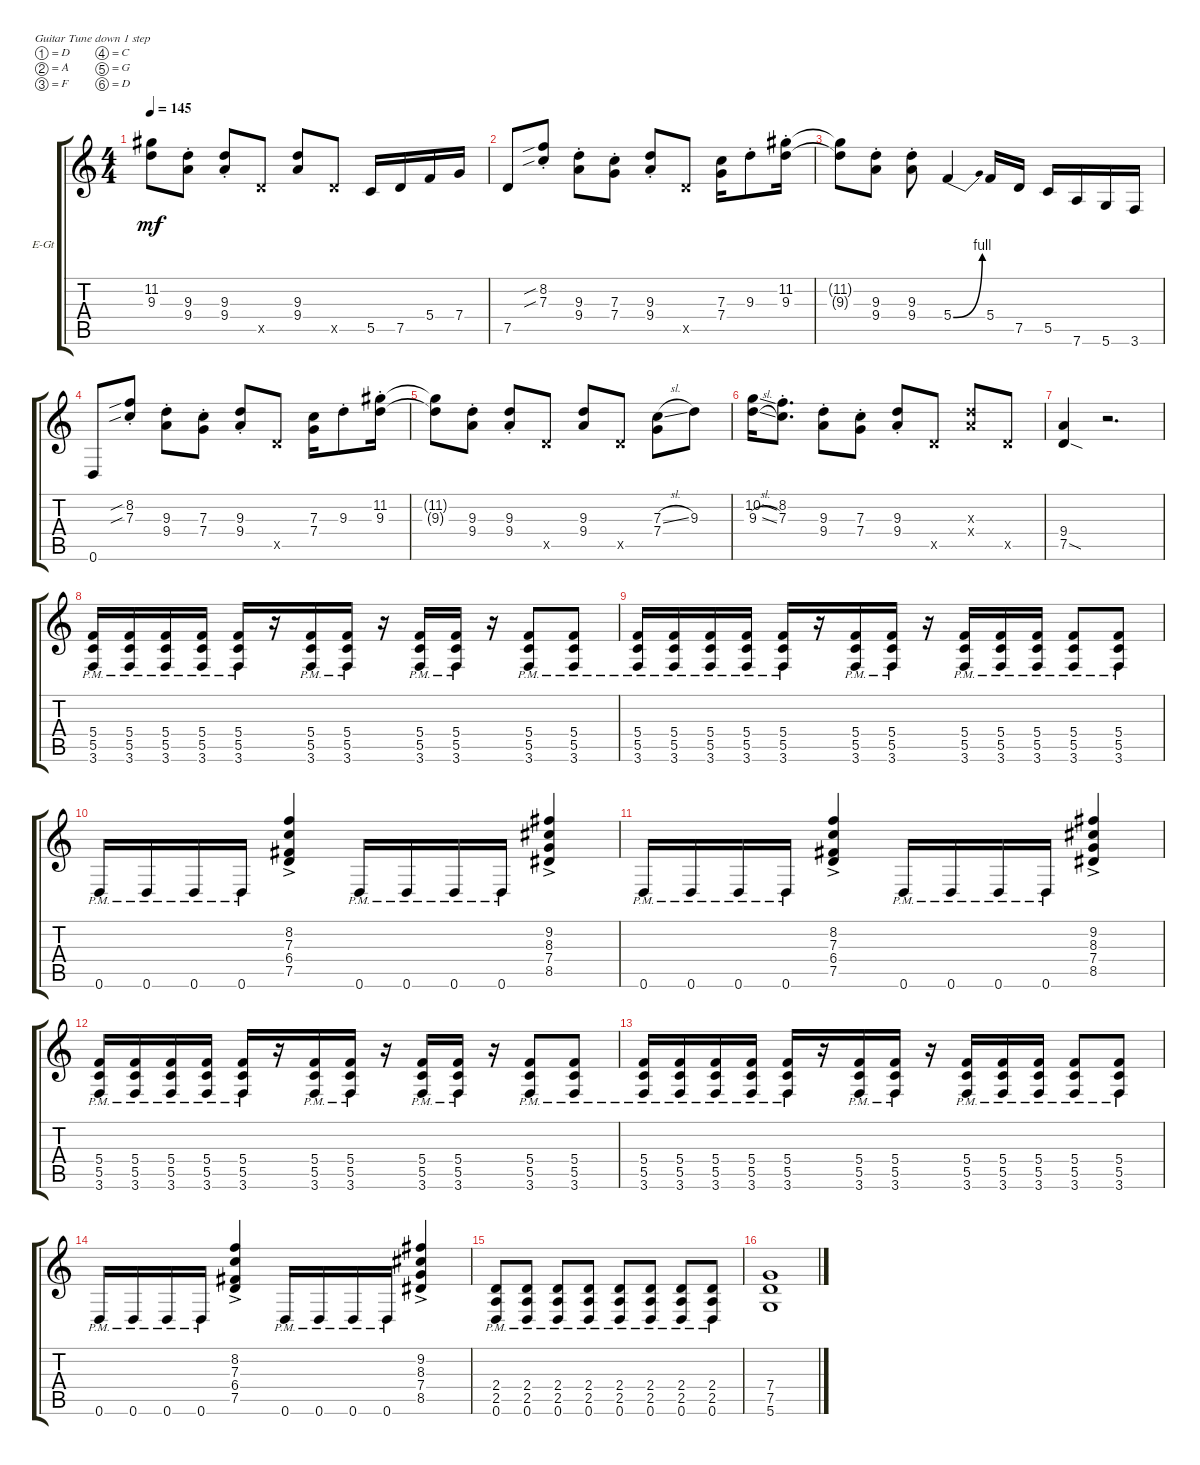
\defaultSystemsLayout 4
\bracketExtendMode groupsimilarinstruments
\firstSystemTrackNameOrientation horizontal
\otherSystemsTrackNameOrientation horizontal
\track ("Rithm Guitar 2" "E-Gt") {instrument distortionguitar}
\staff {score tabs}
\tuning (D4 A3 F3 C3 G2 D2)
\ts (4 4)
\tempo 145
\clef g2
\ks c
(9.3{t} 11.2{t}).8{dy mf} (9.3{st} 9.4{st}).8 (9.4{st} 9.3{st}).8 7.5{x}.8 (9.3 9.4).8 7.5{x}.8 5.5.16 7.5.16 5.4.16 7.4.16 |
7.5.8 (8.2{sib st} 7.3{sib st}).8 (9.3{st} 9.4{st}).8 (7.4{st} 7.3{st}).8 (9.4{st} 9.3{st}).8 7.5{x}.8 (7.3 7.4).16 9.3{st}.8 (11.2 9.3{st}).16 |
(9.3{t} 11.2{t}).8 (9.3{st} 9.4{st}).8 (9.4{st} 9.3{st}).8 5.4{be (bend 0 0 19.2 4)}.4 5.4.16 7.5.16 5.5.16 7.6.16 5.6.16 3.6.16 |
0.6.8 (8.2{sib st} 7.3{sib st}).8 (9.3{st} 9.4{st}).8 (7.4{st} 7.3{st}).8 (9.4{st} 9.3{st}).8 7.5{x}.8 (7.3 7.4).16 9.3{st}.8 (11.2 9.3{st}).16 |
(9.3{t} 11.2{t}).8 (9.3{st} 9.4{st}).8 (9.4{st} 9.3{st}).8 7.5{x}.8 (9.3 9.4).8 7.5{x}.8 (7.3{sl} 7.4).8 9.3.8 |
(9.3{sl} 10.2{ss}).16 (8.2{st} 7.3{st}).8{d} (9.3{st} 9.4{st}).8 (7.3{st} 7.4{st}).8 (9.3{st} 9.4{st}).8 7.5{x}.8 (9.3{x} 9.4{x}).8 7.5{x}.8 |
(9.4 7.5{sod}).4 r.2{d} |
(3.6{pm} 5.5{pm} 5.4{pm}).16 (3.6{pm} 5.5{pm} 5.4{pm}).16 (3.6{pm} 5.5{pm} 5.4{pm}).16 (3.6{pm} 5.5{pm} 5.4{pm}).16 (3.6{pm} 5.5{pm} 5.4{pm}).16 r.16 (3.6{pm} 5.5{pm} 5.4{pm}).16 (3.6{pm} 5.5{pm} 5.4{pm}).16 r.16 (3.6{pm} 5.5{pm} 5.4{pm}).16 (3.6{pm} 5.5{pm} 5.4{pm}).16 r.16 (3.6{pm} 5.5{pm} 5.4{pm}).8 (3.6{pm} 5.5{pm} 5.4{pm}).8 |
(3.6{pm} 5.5{pm} 5.4{pm}).16 (3.6{pm} 5.5{pm} 5.4{pm}).16 (3.6{pm} 5.5{pm} 5.4{pm}).16 (3.6{pm} 5.5{pm} 5.4{pm}).16 (3.6{pm} 5.5{pm} 5.4{pm}).16 r.16 (3.6{pm} 5.5{pm} 5.4{pm}).16 (3.6{pm} 5.5{pm} 5.4{pm}).16 r.16 (3.6{pm} 5.5{pm} 5.4{pm}).16 (3.6{pm} 5.5{pm} 5.4{pm}).16 (3.6{pm} 5.5{pm} 5.4{pm}).16 (3.6{pm} 5.5{pm} 5.4{pm}).8 (3.6{pm} 5.5{pm} 5.4{pm}).8 |
0.6{pm}.16 0.6{pm}.16 0.6{pm}.16 0.6{pm}.16 (7.3 8.2{ac} 6.4 7.5).4 0.6{pm}.16 0.6{pm}.16 0.6{pm}.16 0.6{pm}.16 (7.4 8.3 9.2{ac} 8.5).4 |
0.6{pm}.16 0.6{pm}.16 0.6{pm}.16 0.6{pm}.16 (7.3 8.2{ac} 6.4 7.5).4 0.6{pm}.16 0.6{pm}.16 0.6{pm}.16 0.6{pm}.16 (7.4 8.3 9.2{ac} 8.5).4 |
(3.6{pm} 5.5{pm} 5.4{pm}).16 (3.6{pm} 5.5{pm} 5.4{pm}).16 (3.6{pm} 5.5{pm} 5.4{pm}).16 (3.6{pm} 5.5{pm} 5.4{pm}).16 (3.6{pm} 5.5{pm} 5.4{pm}).16 r.16 (3.6{pm} 5.5{pm} 5.4{pm}).16 (3.6{pm} 5.5{pm} 5.4{pm}).16 r.16 (3.6{pm} 5.5{pm} 5.4{pm}).16 (3.6{pm} 5.5{pm} 5.4{pm}).16 r.16 (3.6{pm} 5.5{pm} 5.4{pm}).8 (3.6{pm} 5.5{pm} 5.4{pm}).8 |
(3.6{pm} 5.5{pm} 5.4{pm}).16 (3.6{pm} 5.5{pm} 5.4{pm}).16 (3.6{pm} 5.5{pm} 5.4{pm}).16 (3.6{pm} 5.5{pm} 5.4{pm}).16 (3.6{pm} 5.5{pm} 5.4{pm}).16 r.16 (3.6{pm} 5.5{pm} 5.4{pm}).16 (3.6{pm} 5.5{pm} 5.4{pm}).16 r.16 (3.6{pm} 5.5{pm} 5.4{pm}).16 (3.6{pm} 5.5{pm} 5.4{pm}).16 (3.6{pm} 5.5{pm} 5.4{pm}).16 (3.6{pm} 5.5{pm} 5.4{pm}).8 (3.6{pm} 5.5{pm} 5.4{pm}).8 |
0.6{pm}.16 0.6{pm}.16 0.6{pm}.16 0.6{pm}.16 (7.3 8.2{ac} 6.4 7.5).4 0.6{pm}.16 0.6{pm}.16 0.6{pm}.16 0.6{pm}.16 (7.4 8.3 9.2{ac} 8.5).4 |
(2.4{pm} 2.5{pm} 0.6{pm}).8 (2.4{pm} 2.5{pm} 0.6{pm}).8 (2.4{pm} 2.5{pm} 0.6{pm}).8 (2.4{pm} 2.5{pm} 0.6{pm}).8 (2.4{pm} 2.5{pm} 0.6{pm}).8 (2.4{pm} 2.5{pm} 0.6{pm}).8 (2.4{pm} 2.5{pm} 0.6{pm}).8 (2.4{pm} 2.5{pm} 0.6{pm}).8 |
(5.6 7.5 7.4).1
